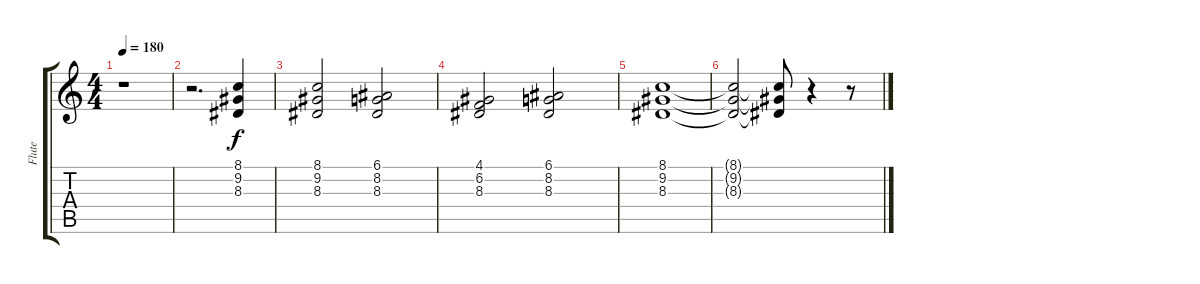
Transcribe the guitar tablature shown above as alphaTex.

\track ("Flute" "Flute") {instrument flute}
\staff {score tabs}
\tuning (E4 B3 G3 D3 A2 E2) {hide}
\ts (4 4)
\tempo 180
\clef g2
\ks c
r.1{dy f} |
r.2{d} (8.1 9.2 8.3).4 |
(8.1 9.2 8.3).2 (6.1 8.2 8.3).2 |
(4.1 6.2 8.3).2 (6.1 8.2 8.3).2 |
(8.1 9.2 8.3).1 |
(8.1{t} 9.2{t} 8.3{t}).2 (8.1{t} 9.2{t} 8.3{t}).8 r.4 r.8
